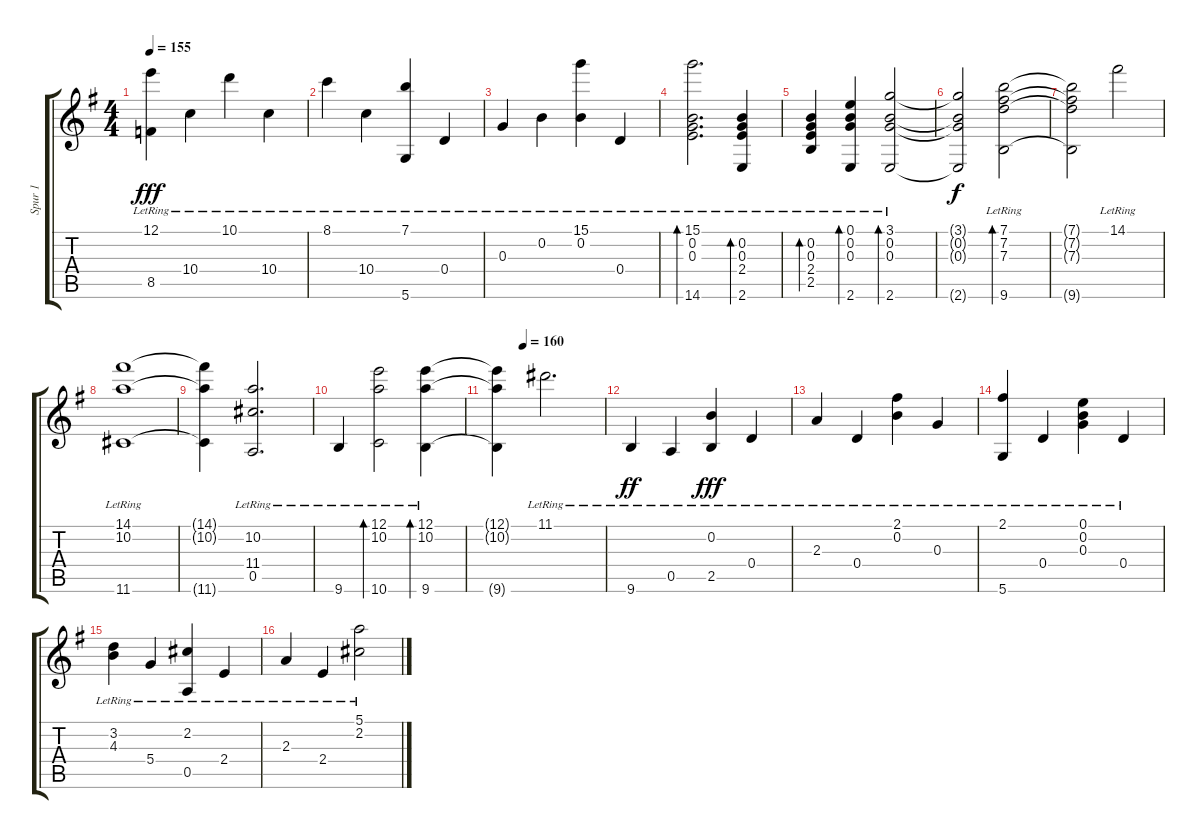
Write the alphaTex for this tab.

\track ("Spur 1" "Spur 1") {instrument acousticguitarsteel bank 1}
\staff {score tabs}
\tuning (E4 B3 G3 D3 A2 D2) {hide}
\ts (4 4)
\tempo 155
\clef g2
\ks g
(12.1{lr} 8.5{lr}).4{dy fff} 10.4{lr}.4 10.1{lr}.4 10.4{lr}.4 |
8.1{lr}.4 10.4{lr}.4 (7.1{lr} 5.6{lr}).4 0.4{lr}.4 |
0.3{lr}.4 0.2{lr}.4 (15.1{lr} 0.2{lr}).4 0.4{lr}.4 |
(15.1{lr} 0.2{lr} 0.3{lr} 14.6{lr}).2{d bd 480} (0.2{lr} 0.3{lr} 2.4{lr} 2.6{lr}).4{bd 240} |
(0.2 0.3{lr} 2.4{lr} 2.5{lr}).4{bd 240} (0.1{lr} 0.2{lr} 0.3{lr} 2.6{lr}).4{bd 240} (3.1{lr} 0.2{lr} 0.3{lr} 2.6{lr}).2{bd 240} |
(3.1{t} 0.2{t} 0.3{t} 2.6{t}).2{dy f} (7.1{lr} 7.2{lr} 7.3{lr} 9.6{lr}).2{bd 480} |
(7.1{t} 7.2{t} 7.3{t} 9.6{t}).2 14.1{lr}.2 |
(14.1{lr} 10.2{lr} 11.6{lr}).1 |
(14.1{t} 10.2{t} 11.6{t}).4 (10.2{lr} 11.4{lr} 0.5{lr}).2{d} |
9.6{lr}.4 (12.1{lr} 10.2{lr} 10.6{lr}).2{bd 240} (12.1{lr} 10.2{lr} 9.6{lr}).4{bd 240} |
\tempo (160 0.25)
(12.1{t} 10.2{t} 9.6{t}).4 11.1{lr}.2{d} |
9.6{lr}.4{dy ff} 0.5{lr}.4 (0.2{lr} 2.5{lr}).4{dy fff} 0.4{lr}.4 |
2.3{lr}.4 0.4{lr}.4 (2.1{lr} 0.2{lr}).4 0.3{lr}.4 |
(2.1{lr} 5.6{lr}).4 0.4{lr}.4 (0.1{lr} 0.2{lr} 0.3{lr}).4 0.4{lr}.4 |
(3.2{lr} 4.3{lr}).4 5.4{lr}.4 (2.2{lr} 0.5{lr}).4 2.4{lr}.4 |
2.3{lr}.4 2.4{lr}.4 (5.1{lr} 2.2{lr}).2
